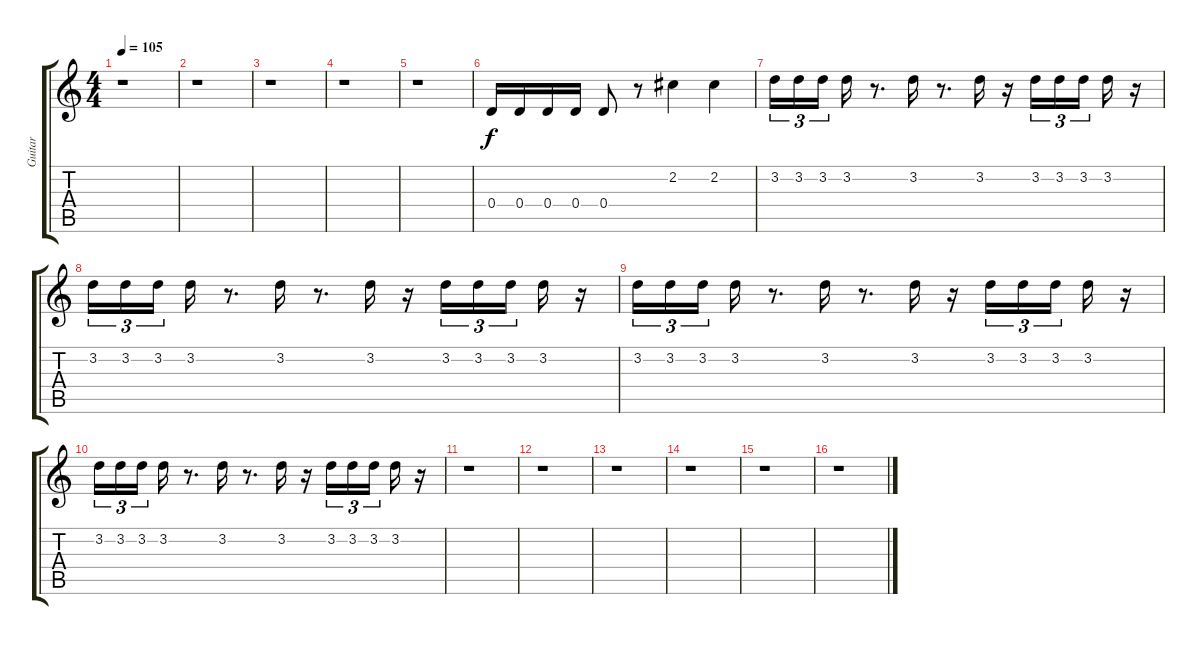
\track ("Guitar" "Guitar") {instrument distortionguitar}
\staff {score tabs}
\tuning (E4 B3 G3 D3 A2 E2) {hide}
\ts (4 4)
\tempo 105
\clef g2
\ks c
r.1{dy f instrument distortionguitar} |
r.1 |
r.1 |
r.1 |
r.1 |
0.4.16 0.4.16 0.4.16 0.4.16 0.4.8 r.8 2.2.4{balance 16} 2.2.4{balance 8} |
3.2.16{tu (3 2) balance 0} 3.2.16{tu (3 2) balance 0} 3.2.16{tu (3 2) balance 1} 3.2.16{balance 2} r.8{d} 3.2.16{balance 6} r.8{d} 3.2.16{balance 10} r.16 3.2.16{tu (3 2) balance 12} 3.2.16{tu (3 2) balance 12} 3.2.16{tu (3 2) balance 13} 3.2.16{balance 14} r.16 |
3.2.16{tu (3 2) balance 16} 3.2.16{tu (3 2) balance 15} 3.2.16{tu (3 2) balance 15} 3.2.16{balance 14} r.8{d} 3.2.16{balance 10} r.8{d} 3.2.16{balance 6} r.16 3.2.16{tu (3 2) balance 4} 3.2.16{tu (3 2) balance 3} 3.2.16{tu (3 2) balance 3} 3.2.16{balance 2} r.16 |
3.2.16{tu (3 2) balance 0} 3.2.16{tu (3 2) balance 0} 3.2.16{tu (3 2) balance 1} 3.2.16{balance 2} r.8{d} 3.2.16{balance 6} r.8{d} 3.2.16{balance 10} r.16 3.2.16{tu (3 2) balance 12} 3.2.16{tu (3 2) balance 12} 3.2.16{tu (3 2) balance 13} 3.2.16{balance 14} r.16 |
3.2.16{tu (3 2) balance 16} 3.2.16{tu (3 2) balance 16} 3.2.16{tu (3 2) balance 15} 3.2.16{balance 14} r.8{d} 3.2.16{balance 10} r.8{d} 3.2.16{balance 6} r.16 3.2.16{tu (3 2) balance 4} 3.2.16{tu (3 2) balance 3} 3.2.16{tu (3 2) balance 2} 3.2.16{balance 2} r.16 |
r.1 |
r.1 |
r.1 |
r.1 |
r.1 |
r.1
